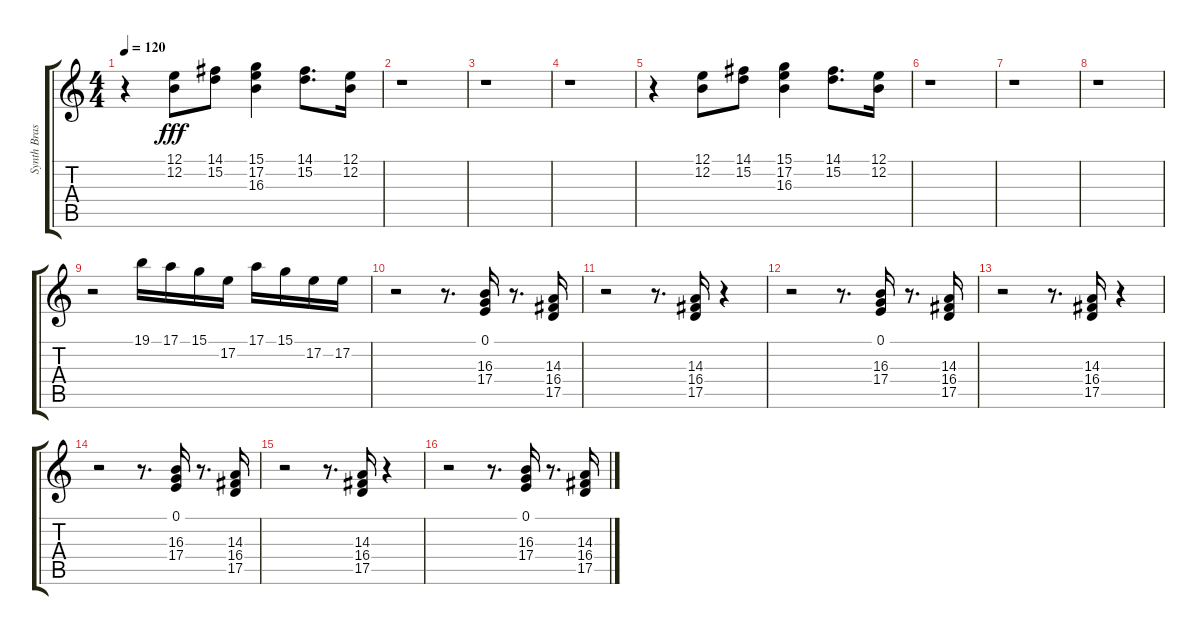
\track ("Synth Brass 1" "Synth Bras") {instrument synthbrass1}
\staff {score tabs}
\tuning (E4 B3 G3 D3 A2 E2) {hide}
\ts (4 4)
\tempo 120
\clef g2
\ks c
r.4{dy fff} (12.1 12.2).8 (14.1 15.2).8 (15.1 17.2 16.3).4 (14.1 15.2).8{d} (12.1 12.2).16 |
r.1 |
r.1 |
r.1 |
r.4 (12.1 12.2).8 (14.1 15.2).8 (15.1 17.2 16.3).4 (14.1 15.2).8{d} (12.1 12.2).16 |
r.1 |
r.1 |
r.1 |
r.2 19.1.16 17.1.16 15.1.16 17.2.16 17.1.16 15.1.16 17.2.16 17.2.16 |
r.2 r.8{d} (0.1 16.3 17.4).16 r.8{d} (14.3 16.4 17.5).16 |
r.2 r.8{d} (14.3 16.4 17.5).16 r.4 |
r.2 r.8{d} (0.1 16.3 17.4).16 r.8{d} (14.3 16.4 17.5).16 |
r.2 r.8{d} (14.3 16.4 17.5).16 r.4 |
r.2 r.8{d} (0.1 16.3 17.4).16 r.8{d} (14.3 16.4 17.5).16 |
r.2 r.8{d} (14.3 16.4 17.5).16 r.4 |
r.2 r.8{d} (0.1 16.3 17.4).16 r.8{d} (14.3 16.4 17.5).16
